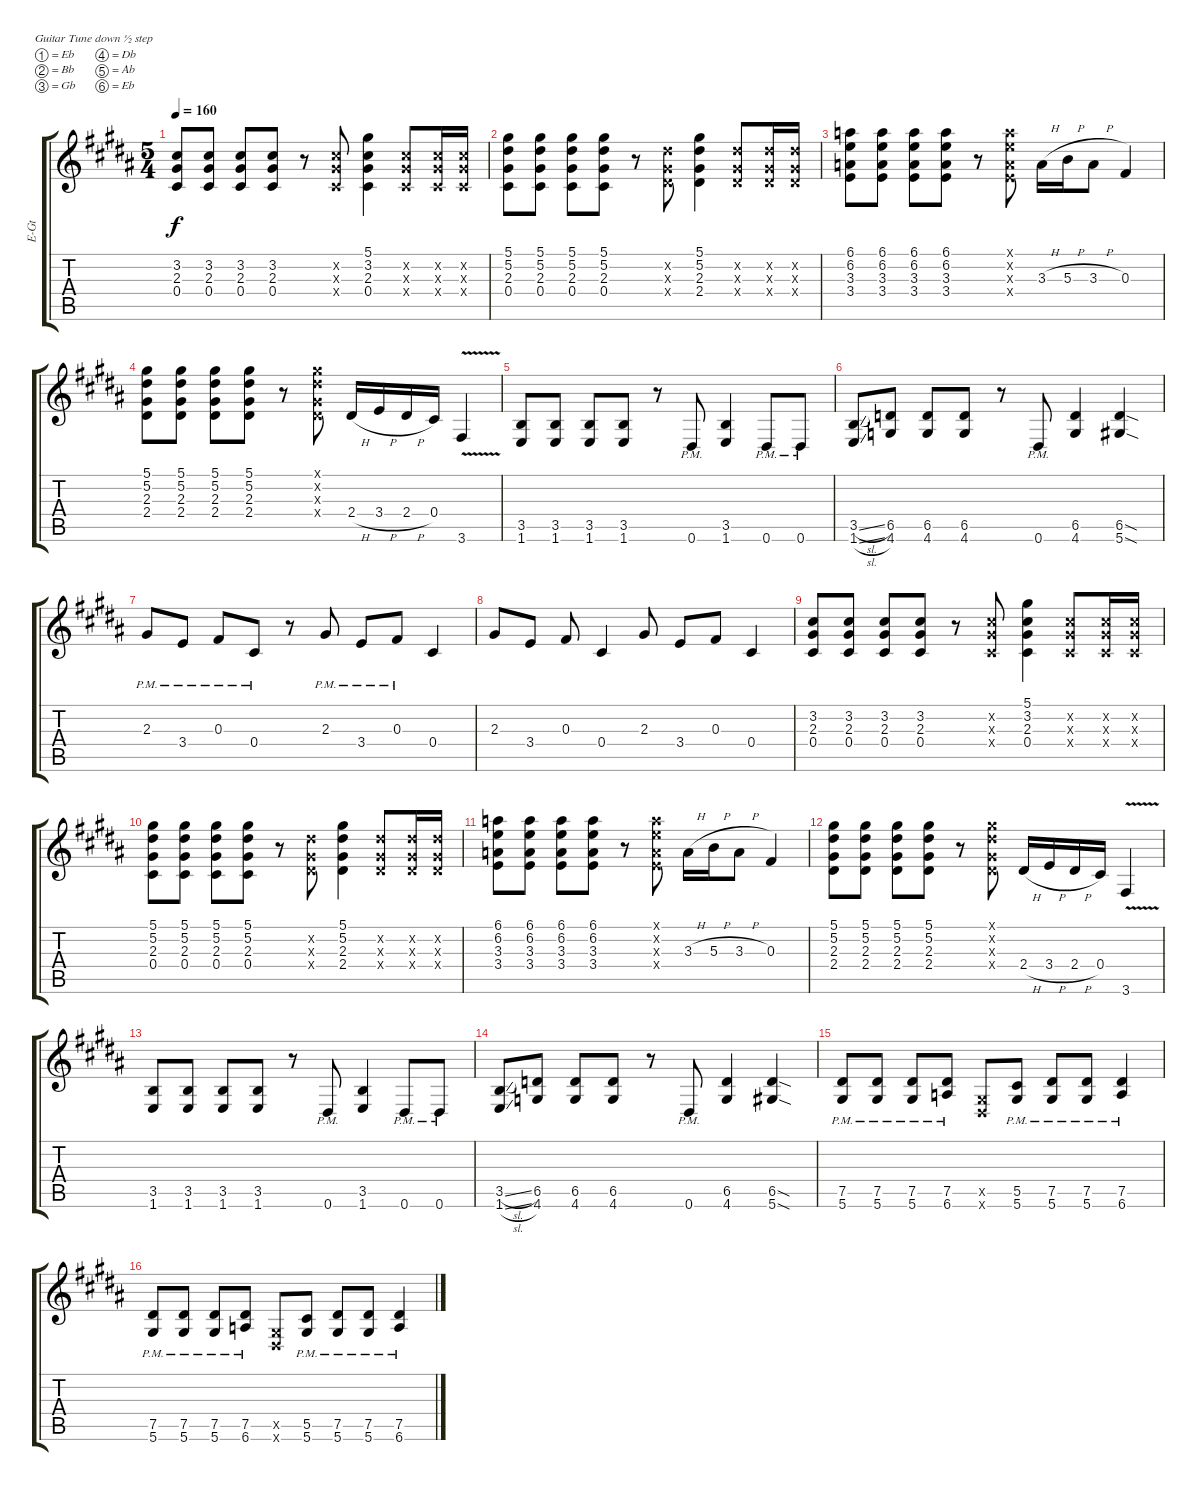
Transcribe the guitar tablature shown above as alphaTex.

\bracketExtendMode groupsimilarinstruments
\otherSystemsTrackNameOrientation horizontal
\track ("Electric Guitar 1" "E-Gt") {instrument distortionguitar}
\staff {score tabs}
\tuning (Eb4 Bb3 Gb3 Db3 Ab2 Eb2)
\ts (5 4)
\tempo 160
\clef g2
\ks b
(0.4{acc forcenatural} 2.3{acc forcenatural} 3.2{acc forcenatural}).8{dy f beam Up} (3.2{acc forcenatural} 2.3{acc forcenatural} 0.4{acc forcenatural}).8{beam Up} (0.4{acc forcenatural} 2.3{acc forcenatural} 3.2{acc forcenatural}).8{beam Up} (3.2{acc forcenatural} 2.3{acc forcenatural} 0.4{acc forcenatural}).8{beam Up} r.8{beam Up} (0.4{x acc forcenatural} 2.3{x acc forcenatural} 3.2{x acc forcenatural}).8{beam Up} (5.1{acc forcenatural} 3.2{acc forcenatural} 2.3{acc forcenatural} 0.4{acc forcenatural}).4{beam Down} (0.4{x acc forcenatural} 2.3{x acc forcenatural} 3.2{x acc forcenatural}).8{beam Up} (0.4{x acc forcenatural} 2.3{x acc forcenatural} 3.2{x acc forcenatural}).16{beam Up} (2.3{x acc forcenatural} 0.4{x acc forcenatural} 3.2{x acc forcenatural}).16{beam Up} |
(0.4{acc forcenatural} 2.3{acc forcenatural} 5.2{acc forcenatural} 5.1{acc forcenatural}).8{beam Down} (5.1{acc forcenatural} 5.2{acc forcenatural} 2.3{acc forcenatural} 0.4{acc forcenatural}).8{beam Down} (0.4{acc forcenatural} 2.3{acc forcenatural} 5.2{acc forcenatural} 5.1{acc forcenatural}).8{beam Down} (0.4{acc forcenatural} 2.3{acc forcenatural} 5.2{acc forcenatural} 5.1{acc forcenatural}).8{beam Down} r.8{beam Down} (2.4{x acc forcenatural} 2.3{x acc forcenatural} 5.2{x acc forcenatural}).8{beam Down} (5.1{acc forcenatural} 5.2{acc forcenatural} 2.3{acc forcenatural} 2.4{acc forcenatural}).4{beam Down} (2.4{x acc forcenatural} 2.3{x acc forcenatural} 5.2{x acc forcenatural}).8{beam Up} (2.4{x acc forcenatural} 2.3{x acc forcenatural} 5.2{x acc forcenatural}).16{beam Up} (2.3{x acc forcenatural} 2.4{x acc forcenatural} 5.2{x acc forcenatural}).16{beam Up} |
(3.4{acc forcenatural} 3.3{acc b} 6.2{acc forcenatural} 6.1{acc b}).8{beam Down} (6.1{acc b} 6.2{acc forcenatural} 3.3{acc b} 3.4{acc forcenatural}).8{beam Down} (3.4{acc forcenatural} 3.3{acc b} 6.2{acc forcenatural} 6.1{acc b}).8{beam Down} (3.4{acc forcenatural} 3.3{acc b} 6.1{acc b} 6.2{acc forcenatural}).8{beam Down} r.8{beam Down} (3.4{x acc forcenatural} 3.3{x acc b} 6.2{x acc forcenatural} 6.1{x acc b}).8{beam Down} 3.3{h acc b}.16{beam Down} 5.3{h acc forcenatural}.16{beam Down} 3.3{h acc b}.8{beam Down} 0.3{acc forcenatural}.4{beam Up} |
(2.4{acc forcenatural} 2.3{acc forcenatural} 5.2{acc forcenatural} 5.1{acc forcenatural}).8{beam Down} (5.1{acc forcenatural} 5.2{acc forcenatural} 2.3{acc forcenatural} 2.4{acc forcenatural}).8{beam Down} (2.4{acc forcenatural} 2.3{acc forcenatural} 5.2{acc forcenatural} 5.1{acc forcenatural}).8{beam Down} (2.4{acc forcenatural} 2.3{acc forcenatural} 5.2{acc forcenatural} 5.1{acc forcenatural}).8{beam Down} r.8{beam Down} (2.4{x acc forcenatural} 2.3{x acc forcenatural} 5.2{x acc forcenatural} 5.1{x acc forcenatural}).8{beam Down} 2.4{h acc forcenatural}.16{beam Up} 3.4{h acc forcenatural}.16{beam Up} 2.4{h acc forcenatural}.16{beam Up} 0.4{acc forcenatural}.16{beam Up} 3.6{v acc forcenatural}.4{beam Up} |
(1.6{acc forcenatural} 3.5{acc forcenatural}).8{beam Up} (1.6{acc forcenatural} 3.5{acc forcenatural}).8{beam Up} (1.6{acc forcenatural} 3.5{acc forcenatural}).8{beam Up} (1.6{acc forcenatural} 3.5{acc forcenatural}).8{beam Up} r.8{beam Up} 0.6{pm acc forcenatural}.8{beam Up} (1.6{acc forcenatural} 3.5{acc forcenatural}).4{beam Up} 0.6{pm acc forcenatural}.8{beam Up} 0.6{pm acc forcenatural}.8{beam Up} |
(1.6{sl acc forcenatural} 3.5{sl acc forcenatural}).8{beam Up} (4.6{acc b} 6.5{acc b}).8{beam Up} (4.6{acc b} 6.5{acc b}).8{beam Up} (4.6{acc b} 6.5{acc b}).8{beam Up} r.8{beam Up} 0.6{pm acc forcenatural}.8{beam Up} (4.6{acc b} 6.5{acc b}).4{beam Up} (5.6{sod acc forcenatural} 6.5{sod acc b}).4{beam Up} |
2.3{pm acc forcenatural}.8{beam Up} 3.4{pm acc forcenatural}.8{beam Up} 0.3{pm acc forcenatural}.8{beam Up} 0.4{pm acc forcenatural}.8{beam Up} r.8{beam Up} 2.3{pm acc forcenatural}.8{beam Up} 3.4{pm acc forcenatural}.8{beam Up} 0.3{pm acc forcenatural}.8{beam Up} 0.4{acc forcenatural}.4{beam Up} |
2.3{acc forcenatural}.8{beam Up} 3.4{acc forcenatural}.8{beam Up} 0.3{acc forcenatural}.8{beam Up} 0.4{acc forcenatural}.4{beam Up} 2.3{acc forcenatural}.8{beam Up} 3.4{acc forcenatural}.8{beam Up} 0.3{acc forcenatural}.8{beam Up} 0.4{acc forcenatural}.4{beam Up} |
(0.4{acc forcenatural} 2.3{acc forcenatural} 3.2{acc forcenatural}).8{beam Up} (3.2{acc forcenatural} 2.3{acc forcenatural} 0.4{acc forcenatural}).8{beam Up} (0.4{acc forcenatural} 2.3{acc forcenatural} 3.2{acc forcenatural}).8{beam Up} (3.2{acc forcenatural} 2.3{acc forcenatural} 0.4{acc forcenatural}).8{beam Up} r.8{beam Up} (0.4{x acc forcenatural} 2.3{x acc forcenatural} 3.2{x acc forcenatural}).8{beam Up} (5.1{acc forcenatural} 3.2{acc forcenatural} 2.3{acc forcenatural} 0.4{acc forcenatural}).4{beam Down} (0.4{x acc forcenatural} 2.3{x acc forcenatural} 3.2{x acc forcenatural}).8{beam Up} (0.4{x acc forcenatural} 2.3{x acc forcenatural} 3.2{x acc forcenatural}).16{beam Up} (2.3{x acc forcenatural} 0.4{x acc forcenatural} 3.2{x acc forcenatural}).16{beam Up} |
(0.4{acc forcenatural} 2.3{acc forcenatural} 5.2{acc forcenatural} 5.1{acc forcenatural}).8{beam Down} (5.1{acc forcenatural} 5.2{acc forcenatural} 2.3{acc forcenatural} 0.4{acc forcenatural}).8{beam Down} (0.4{acc forcenatural} 2.3{acc forcenatural} 5.2{acc forcenatural} 5.1{acc forcenatural}).8{beam Down} (0.4{acc forcenatural} 2.3{acc forcenatural} 5.2{acc forcenatural} 5.1{acc forcenatural}).8{beam Down} r.8{beam Down} (2.4{x acc forcenatural} 2.3{x acc forcenatural} 5.2{x acc forcenatural}).8{beam Down} (5.1{acc forcenatural} 5.2{acc forcenatural} 2.3{acc forcenatural} 2.4{acc forcenatural}).4{beam Down} (2.4{x acc forcenatural} 2.3{x acc forcenatural} 5.2{x acc forcenatural}).8{beam Up} (2.4{x acc forcenatural} 2.3{x acc forcenatural} 5.2{x acc forcenatural}).16{beam Up} (2.3{x acc forcenatural} 2.4{x acc forcenatural} 5.2{x acc forcenatural}).16{beam Up} |
(3.4{acc forcenatural} 3.3{acc b} 6.2{acc forcenatural} 6.1{acc b}).8{beam Down} (6.1{acc b} 6.2{acc forcenatural} 3.3{acc b} 3.4{acc forcenatural}).8{beam Down} (3.4{acc forcenatural} 3.3{acc b} 6.2{acc forcenatural} 6.1{acc b}).8{beam Down} (3.4{acc forcenatural} 3.3{acc b} 6.1{acc b} 6.2{acc forcenatural}).8{beam Down} r.8{beam Down} (3.4{x acc forcenatural} 3.3{x acc b} 6.2{x acc forcenatural} 6.1{x acc b}).8{beam Down} 3.3{h acc b}.16{beam Down} 5.3{h acc forcenatural}.16{beam Down} 3.3{h acc b}.8{beam Down} 0.3{acc forcenatural}.4{beam Up} |
(2.4{acc forcenatural} 2.3{acc forcenatural} 5.2{acc forcenatural} 5.1{acc forcenatural}).8{beam Down} (5.1{acc forcenatural} 5.2{acc forcenatural} 2.3{acc forcenatural} 2.4{acc forcenatural}).8{beam Down} (2.4{acc forcenatural} 2.3{acc forcenatural} 5.2{acc forcenatural} 5.1{acc forcenatural}).8{beam Down} (2.4{acc forcenatural} 2.3{acc forcenatural} 5.2{acc forcenatural} 5.1{acc forcenatural}).8{beam Down} r.8{beam Down} (2.4{x acc forcenatural} 2.3{x acc forcenatural} 5.2{x acc forcenatural} 5.1{x acc forcenatural}).8{beam Down} 2.4{h acc forcenatural}.16{beam Up} 3.4{h acc forcenatural}.16{beam Up} 2.4{h acc forcenatural}.16{beam Up} 0.4{acc forcenatural}.16{beam Up} 3.6{v acc forcenatural}.4{beam Up} |
(1.6{acc forcenatural} 3.5{acc forcenatural}).8{beam Up} (1.6{acc forcenatural} 3.5{acc forcenatural}).8{beam Up} (1.6{acc forcenatural} 3.5{acc forcenatural}).8{beam Up} (1.6{acc forcenatural} 3.5{acc forcenatural}).8{beam Up} r.8{beam Up} 0.6{pm acc forcenatural}.8{beam Up} (1.6{acc forcenatural} 3.5{acc forcenatural}).4{beam Up} 0.6{pm acc forcenatural}.8{beam Up} 0.6{pm acc forcenatural}.8{beam Up} |
(1.6{sl acc forcenatural} 3.5{sl acc forcenatural}).8{beam Up} (4.6{acc b} 6.5{acc b}).8{beam Up} (4.6{acc b} 6.5{acc b}).8{beam Up} (4.6{acc b} 6.5{acc b}).8{beam Up} r.8{beam Up} 0.6{pm acc forcenatural}.8{beam Up} (4.6{acc b} 6.5{acc b}).4{beam Up} (5.6{sod acc forcenatural} 6.5{sod acc b}).4{beam Up} |
(5.6{pm acc forcenatural} 7.5{pm acc forcenatural}).8{beam Up} (7.5{pm acc forcenatural} 5.6{pm acc forcenatural}).8{beam Up} (5.6{pm acc forcenatural} 7.5{pm acc forcenatural}).8{beam Up} (6.6{pm acc b} 7.5{pm acc forcenatural}).8{beam Up} (0.6{x acc forcenatural} 0.5{x acc forcenatural}).8{beam Up} (5.6{pm acc forcenatural} 5.5{pm acc forcenatural}).8{beam Up} (5.6{pm acc forcenatural} 7.5{pm acc forcenatural}).8{beam Up} (7.5{pm acc forcenatural} 5.6{pm acc forcenatural}).8{beam Up} (6.6{pm acc b} 7.5{pm acc forcenatural}).4{beam Up} |
(5.6{pm acc forcenatural} 7.5{pm acc forcenatural}).8{beam Up} (7.5{pm acc forcenatural} 5.6{pm acc forcenatural}).8{beam Up} (5.6{pm acc forcenatural} 7.5{pm acc forcenatural}).8{beam Up} (6.6{pm acc b} 7.5{pm acc forcenatural}).8{beam Up} (0.6{x acc forcenatural} 0.5{x acc forcenatural}).8{beam Up} (5.6{pm acc forcenatural} 5.5{pm acc forcenatural}).8{beam Up} (5.6{pm acc forcenatural} 7.5{pm acc forcenatural}).8{beam Up} (7.5{pm acc forcenatural} 5.6{pm acc forcenatural}).8{beam Up} (6.6{pm acc b} 7.5{pm acc forcenatural}).4{beam Up}
